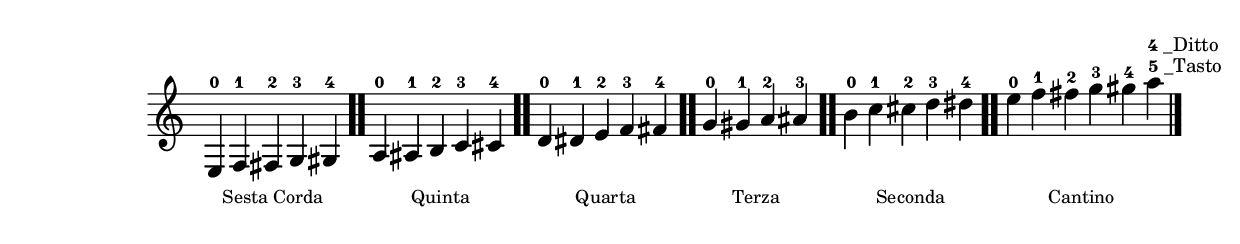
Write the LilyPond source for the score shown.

\version "2.24.3"
\language "english"

\layout {
  ragged-last = ##f
}

\score {
  \relative {
    \time 5/4
    \omit Staff.TimeSignature
    e-0
    f-1
    fs-2
    _\markup \lower #6 \halign #-.15  \tiny "Sesta Corda"
    g-3
    gs-4
    \bar ".."
    a-0
    as-1
    b-2
    _\markup \lower #6 \halign #-.35  \tiny "Quinta"
    c-3
    cs-4
    \bar ".."
    d-0
    ds-1
    e-2
    _\markup \lower #6 \halign #-.35  \tiny "Quarta"
    f-3
    fs-4
    \bar ".."
    \partial 1
    g-0
    gs-1
    _\markup \lower #6 \halign #-.85 \tiny "Terza"
    a-2
    as-3
    \bar ".."
    b-0
    c-1
    cs-2
    _\markup \lower #6 \halign #-.25  \tiny "Seconda"
    d-3
    ds-4
    \bar ".."
    \time 6/4
    e-0
    f-1
    fs-2
    _\markup \lower #6 \halign #-.5  \tiny "Cantino"
    g-3
    gs-4
    a
    \tweak self-alignment-X #-.25
    \textEndMark \markup \column {
      \halign #-1.06 \line { \finger "4" \fontsize #-2 "_Ditto" }
      \halign #-1.1 \line { \finger "5" \fontsize #-2 "_Tasto" }
    }
    \bar "|."
  }
}
